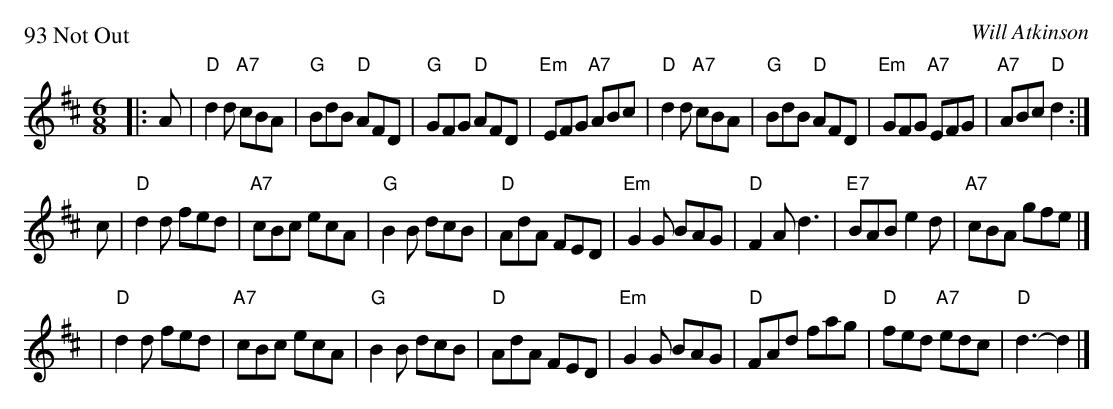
X:1
P: 93 Not Out
C: Will Atkinson
M: 6/8
L: 1/8
K: D
|: A \
| "D"d2d "A7"cBA | "G"BdB "D"AFD | "G"GFG  "D"AFD | "Em"EFG "A7"ABc \
| "D"d2d "A7"cBA | "G"BdB "D"AFD | "Em"GFG "A7"EFG | "A7"ABc "D"d2 :|
   c \
| "D"d2d fed | "A7"cBc ecA |  "G"B2B    dcB |  "D"AdA FED \
|"Em"G2G BAG |  "D"F2A d3  | "E7"BAB    e2d | "A7"cBA gfe |]
| "D"d2d fed | "A7"cBc ecA |  "G"B2B    dcB |  "D"AdA FED \
|"Em"G2G BAG |  "D"FAd fag | "D"fed "A7"edc |  "D"d3- d2  |]
